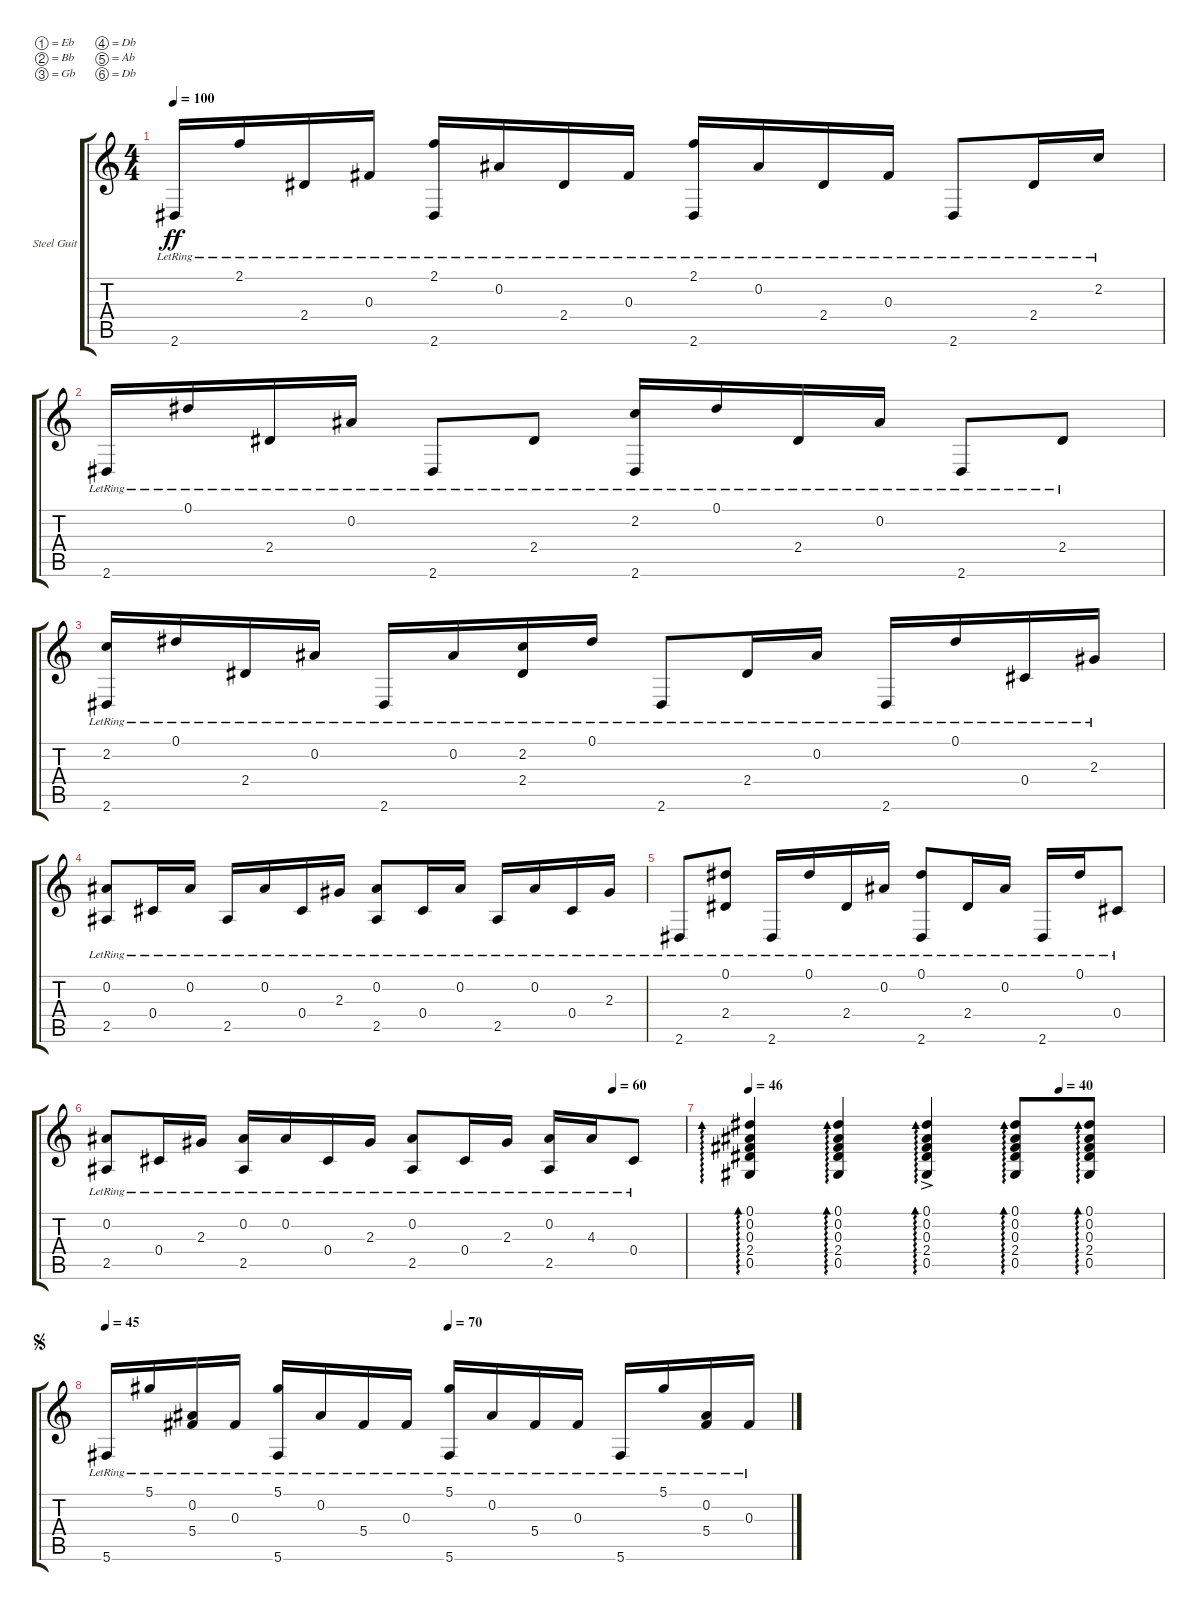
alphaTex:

\bracketExtendMode groupsimilarinstruments
\firstSystemTrackNameOrientation horizontal
\otherSystemsTrackNameOrientation horizontal
\track ("Steel Guitar" "Steel Guit") {instrument acousticguitarsteel}
\staff {score tabs}
\tuning (Eb4 Bb3 Gb3 Db3 Ab2 Db2)
\ts (4 4)
\tempo 100
\clef g2
\scale
0.4735
\ks aminor
2.6{lr}.16{dy ff} 2.1{lr}.16 2.4{lr}.16 0.3{lr}.16 (2.1{lr} 2.6{lr}).16 0.2{lr}.16 2.4{lr}.16 0.3{lr}.16 (2.1{lr} 2.6{lr}).16 0.2{lr}.16 2.4{lr}.16 0.3{lr}.16 2.6{lr}.8 2.4{lr}.16 2.2{lr}.16 |
\scale
0.529661 2.6{lr}.16 0.1{lr}.16 2.4{lr}.16 0.2{lr}.16 2.6{lr}.8 2.4{lr}.8 (2.2{lr} 2.6{lr}).16 0.1{lr}.16 2.4{lr}.16 0.2{lr}.16 2.6{lr}.8 2.4{lr}.8 |
\scale
0.470398 (2.2{lr} 2.6{lr}).16 0.1{lr}.16 2.4{lr}.16 0.2{lr}.16 2.6{lr}.16 0.2{lr}.16 (2.2{lr} 2.4{lr}).16 0.1{lr}.16 2.6{lr}.8 2.4{lr}.16 0.2{lr}.16 2.6{lr}.16 0.1{lr}.16 0.4{lr}.16 2.3{lr}.16 |
(0.2{lr} 2.5{lr}).8 0.4{lr}.16 0.2{lr}.16 2.5{lr}.16 0.2{lr}.16 0.4{lr}.16 2.3{lr}.16 (0.2{lr} 2.5{lr}).8 0.4{lr}.16 0.2{lr}.16 2.5{lr}.16 0.2{lr}.16 0.4{lr}.16 2.3{lr}.16 |
2.6{lr}.8 (0.1{lr} 2.4{lr}).8 2.6{lr}.16 0.1{lr}.16 2.4{lr}.16 0.2{lr}.16 (0.1{lr} 2.6{lr}).8 2.4{lr}.16 0.2{lr}.16 2.6{lr}.16 0.1{lr}.16 0.4{lr}.8 |
\tempo (60 0.875)
(0.2{lr} 2.5{lr}).8 0.4{lr}.16 2.3{lr}.16 (0.2{lr} 2.5{lr}).16 0.2{lr}.16 0.4{lr}.16 2.3{lr}.16 (0.2{lr} 2.5{lr}).8 0.4{lr}.16 2.3{lr}.16 (0.2{lr} 2.5{lr}).16 4.3{lr}.16 0.4{lr}.8 |
\tempo 46
\tempo (40 0.75)
(0.1 0.2 0.3 2.4 0.5).4{ad 0} (0.1 0.2 0.3 2.4 0.5).4{ad 0} (0.1{ac} 0.2{ac} 0.3{ac} 2.4{ac} 0.5{ac}).4{ad 0} (0.1 0.2 0.3 2.4 0.5).8{ad 0} (0.1 0.2 0.3 2.4 0.5).8{ad 0} |
\jump segno
\tempo 45
\tempo (70 0.5)
\scale
0.524445 5.6{lr}.16 5.1{lr}.16 (0.2{lr} 5.4{lr}).16 0.3{lr}.16 (5.1{lr} 5.6{lr}).16 0.2{lr}.16 5.4{lr}.16 0.3{lr}.16 (5.1{lr} 5.6{lr}).16 0.2{lr}.16 5.4{lr}.16 0.3{lr}.16 5.6{lr}.16 5.1{lr}.16 (0.2{lr} 5.4{lr}).16 0.3{lr}.16
